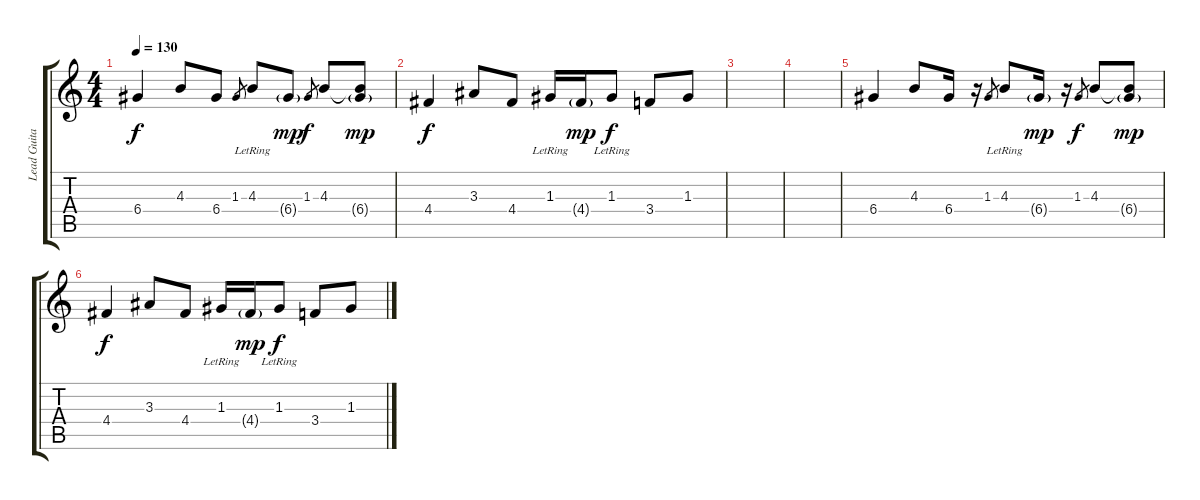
\track ("Lead Guitar" "Lead Guita") {instrument overdrivenguitar}
\staff {score tabs}
\tuning (E4 B3 G3 D3 A2 E2) {hide}
\ts (4 4)
\tempo 130
\clef g2
\ks c
6.4.4{dy f} 4.3.8 6.4.8 1.3.8{gr} 4.3{lr}.8 6.4{g}.8{dy mp} 1.3.8{gr dy f} 4.3.8 (4.3{t} 6.4{g}).8{dy mp} |
4.4.4{dy f} 3.3.8 4.4.8 1.3{lr}.16 4.4{g}.16{dy mp} 1.3{lr}.8{dy f} 3.4.8 1.3.8 |
|
|
6.4.4 4.3.8 6.4.16 r.16 1.3.8{gr} 4.3{lr}.8 6.4{g}.16{dy mp} r.16 1.3.8{gr dy f} 4.3.8 (4.3{t} 6.4{g}).8{dy mp} |
4.4.4{dy f} 3.3.8 4.4.8 1.3{lr}.16 4.4{g}.16{dy mp} 1.3{lr}.8{dy f} 3.4.8 1.3.8
